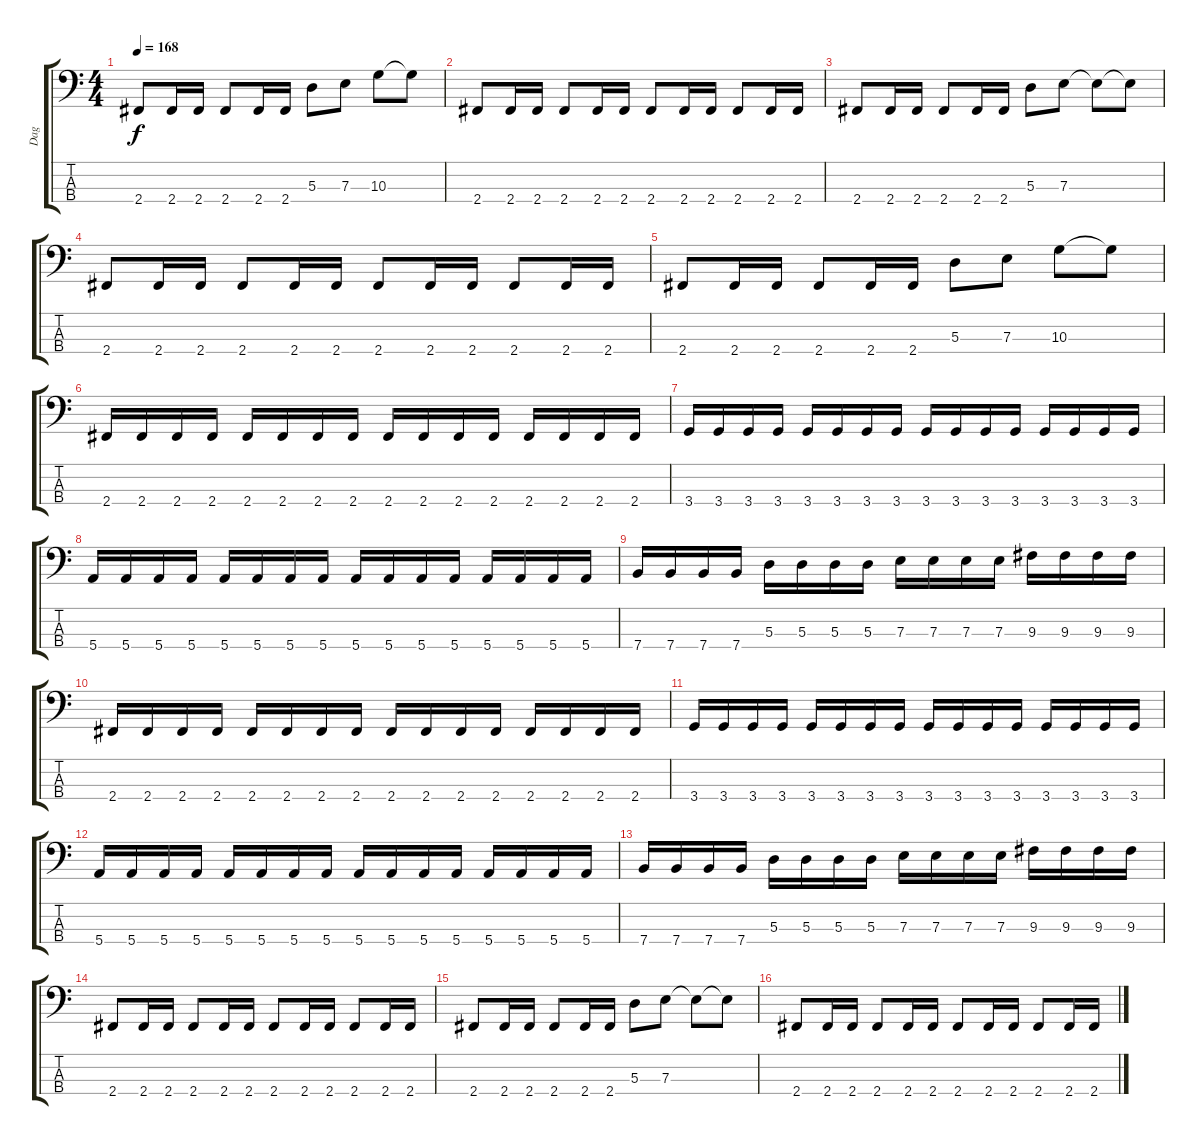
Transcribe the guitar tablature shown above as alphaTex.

\track ("Dag" "Dag") {instrument electricbasspick}
\staff {score tabs}
\tuning (G2 D2 A1 E1) {hide}
\ts (4 4)
\tempo 168
\clef f4
\ks c
2.4.8{dy f} 2.4.16 2.4.16 2.4.8 2.4.16 2.4.16 5.3.8 7.3.8 10.3.8 10.3{t}.8 |
2.4.8 2.4.16 2.4.16 2.4.8 2.4.16 2.4.16 2.4.8 2.4.16 2.4.16 2.4.8 2.4.16 2.4.16 |
2.4.8 2.4.16 2.4.16 2.4.8 2.4.16 2.4.16 5.3.8 7.3.8 7.3{t}.8 7.3{t}.8 |
2.4.8 2.4.16 2.4.16 2.4.8 2.4.16 2.4.16 2.4.8 2.4.16 2.4.16 2.4.8 2.4.16 2.4.16 |
2.4.8 2.4.16 2.4.16 2.4.8 2.4.16 2.4.16 5.3.8 7.3.8 10.3.8 10.3{t}.8 |
2.4.16 2.4.16 2.4.16 2.4.16 2.4.16 2.4.16 2.4.16 2.4.16 2.4.16 2.4.16 2.4.16 2.4.16 2.4.16 2.4.16 2.4.16 2.4.16 |
3.4.16 3.4.16 3.4.16 3.4.16 3.4.16 3.4.16 3.4.16 3.4.16 3.4.16 3.4.16 3.4.16 3.4.16 3.4.16 3.4.16 3.4.16 3.4.16 |
5.4.16 5.4.16 5.4.16 5.4.16 5.4.16 5.4.16 5.4.16 5.4.16 5.4.16 5.4.16 5.4.16 5.4.16 5.4.16 5.4.16 5.4.16 5.4.16 |
7.4.16 7.4.16 7.4.16 7.4.16 5.3.16 5.3.16 5.3.16 5.3.16 7.3.16 7.3.16 7.3.16 7.3.16 9.3.16 9.3.16 9.3.16 9.3.16 |
2.4.16 2.4.16 2.4.16 2.4.16 2.4.16 2.4.16 2.4.16 2.4.16 2.4.16 2.4.16 2.4.16 2.4.16 2.4.16 2.4.16 2.4.16 2.4.16 |
3.4.16 3.4.16 3.4.16 3.4.16 3.4.16 3.4.16 3.4.16 3.4.16 3.4.16 3.4.16 3.4.16 3.4.16 3.4.16 3.4.16 3.4.16 3.4.16 |
5.4.16 5.4.16 5.4.16 5.4.16 5.4.16 5.4.16 5.4.16 5.4.16 5.4.16 5.4.16 5.4.16 5.4.16 5.4.16 5.4.16 5.4.16 5.4.16 |
7.4.16 7.4.16 7.4.16 7.4.16 5.3.16 5.3.16 5.3.16 5.3.16 7.3.16 7.3.16 7.3.16 7.3.16 9.3.16 9.3.16 9.3.16 9.3.16 |
2.4.8 2.4.16 2.4.16 2.4.8 2.4.16 2.4.16 2.4.8 2.4.16 2.4.16 2.4.8 2.4.16 2.4.16 |
2.4.8 2.4.16 2.4.16 2.4.8 2.4.16 2.4.16 5.3.8 7.3.8 7.3{t}.8 7.3{t}.8 |
2.4.8 2.4.16 2.4.16 2.4.8 2.4.16 2.4.16 2.4.8 2.4.16 2.4.16 2.4.8 2.4.16 2.4.16
